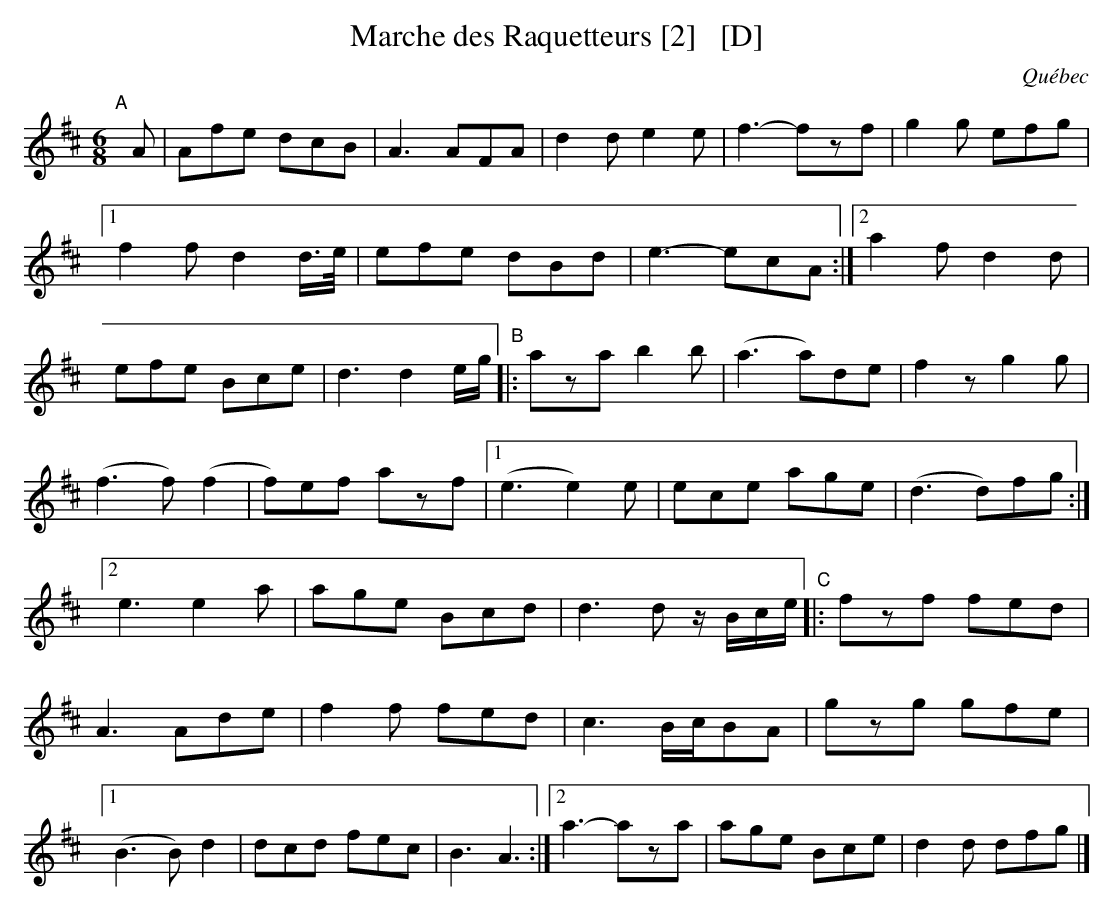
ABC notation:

X:1
T: Marche des Raquetteurs [2]   [D]
O: Qu\'ebec
M: 6/8
L: 1/8
K: D
"^A"[|] A \
| Afe dcB | A3 AFA | d2d e2e | f3- fzf \
| g2g efg |[1 f2f d2 d/>e/ | efe dBd | e3- ecA \
:|[2 a2f d2d | efe Bce | d3 d2 e/g/
"^B"\
|: aza b2b | (a3 a)de | f2z g2g | (f3 f) (f2 \
| f)ef azf |[1 (e3 e2)e | ece age | (d3 d)fg \
:|[2 e3 e2a | age Bcd | d3 d z/B/c/e/
"^C"\
|: fzf fed | A3 Ade | f2f fed | c3 B/c/BA | gzg gfe \
|[1 (B3 B)d2 | dcd fec | B3 A3 :|[2 a3-aza | age Bce | d2d dfg |]
